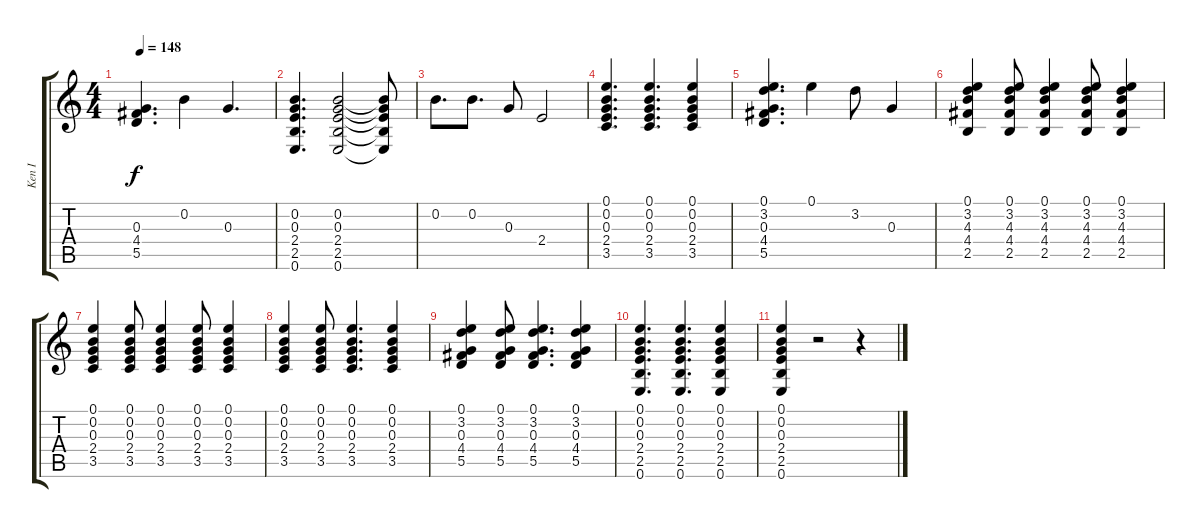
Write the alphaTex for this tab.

\track ("Ken I" "Ken I") {instrument distortionguitar}
\staff {score tabs}
\tuning (E4 B3 G3 D3 A2 E2) {hide}
\ts (4 4)
\tempo 148
\clef g2
\ks c
(0.3 4.4 5.5).4{d dy f} 0.2.4 0.3.4{d} |
(0.2 0.3 2.4 2.5 0.6).4{d} (0.2 0.3 2.4 2.5 0.6).2 (0.2{t} 0.3{t} 2.4{t} 2.5{t} 0.6{t}).8 |
0.2.8{d} 0.2.8{d} 0.3.8 2.4.2 |
(0.1 0.2 0.3 2.4 3.5).4{d} (0.1 0.2 0.3 2.4 3.5).4{d} (0.1 0.2 0.3 2.4 3.5).4 |
(0.1 3.2 0.3 4.4 5.5).4{d} 0.1.4 3.2.8 0.3.4 |
(0.1 3.2 4.3 4.4 2.5).4 (0.1 3.2 4.3 4.4 2.5).8 (0.1 3.2 4.3 4.4 2.5).4 (0.1 3.2 4.3 4.4 2.5).8 (0.1 3.2 4.3 4.4 2.5).4 |
(0.1 0.2 0.3 2.4 3.5).4 (0.1 0.2 0.3 2.4 3.5).8 (0.1 0.2 0.3 2.4 3.5).4 (0.1 0.2 0.3 2.4 3.5).8 (0.1 0.2 0.3 2.4 3.5).4 |
(0.1 0.2 0.3 2.4 3.5).4 (0.1 0.2 0.3 2.4 3.5).8 (0.1 0.2 0.3 2.4 3.5).4{d} (0.1 0.2 0.3 2.4 3.5).4 |
(0.1 3.2 0.3 4.4 5.5).4 (0.1 3.2 0.3 4.4 5.5).8 (0.1 3.2 0.3 4.4 5.5).4{d} (0.1 3.2 0.3 4.4 5.5).4 |
(0.1 0.2 0.3 2.4 2.5 0.6).4{d} (0.1 0.2 0.3 2.4 2.5 0.6).4{d} (0.1 0.2 0.3 2.4 2.5 0.6).4 |
(0.1 0.2 0.3 2.4 2.5 0.6).4 r.2 r.4
